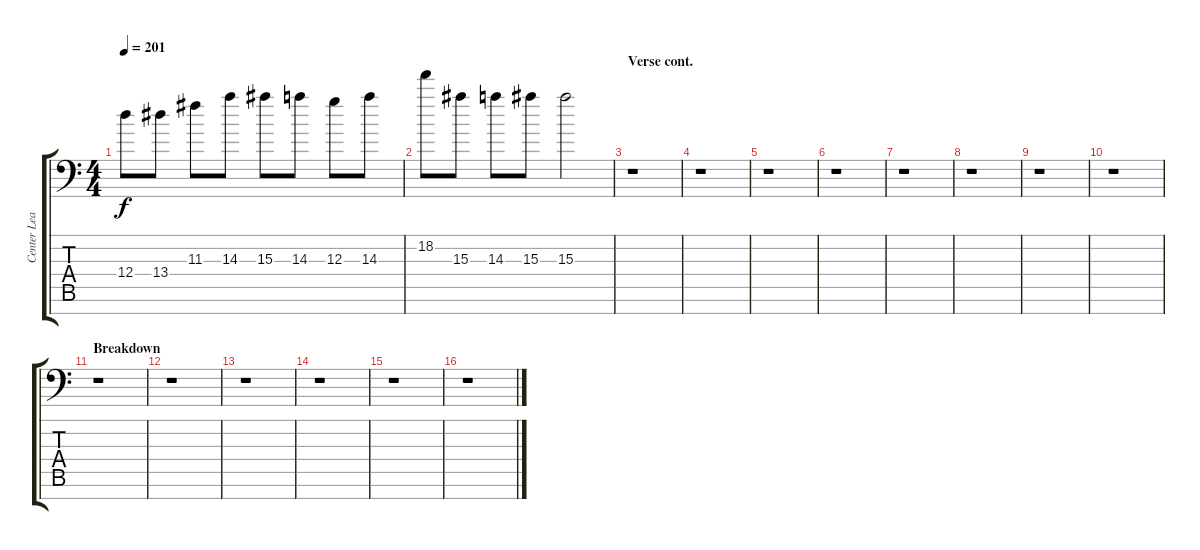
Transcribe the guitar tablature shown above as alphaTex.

\track ("Center Lead 1" "Center Lea") {instrument overdrivenguitar}
\staff {score tabs}
\tuning (E4 B3 G3 D3 A2 E2 A1) {hide}
\ts (4 4)
\tempo 201
\clef f4
\ks aminor
12.4.8{dy f} 13.4.8 11.3.8 14.3.8 15.3.8 14.3.8 12.3.8 14.3.8 |
18.2.8 15.3.8 14.3.8 15.3.8 15.3.2 |
\section ("" "Verse cont.")
r.1 |
r.1 |
r.1 |
r.1 |
r.1 |
r.1 |
r.1 |
r.1 |
\section ("" "Breakdown")
r.1 |
r.1 |
r.1 |
r.1 |
r.1 |
r.1
